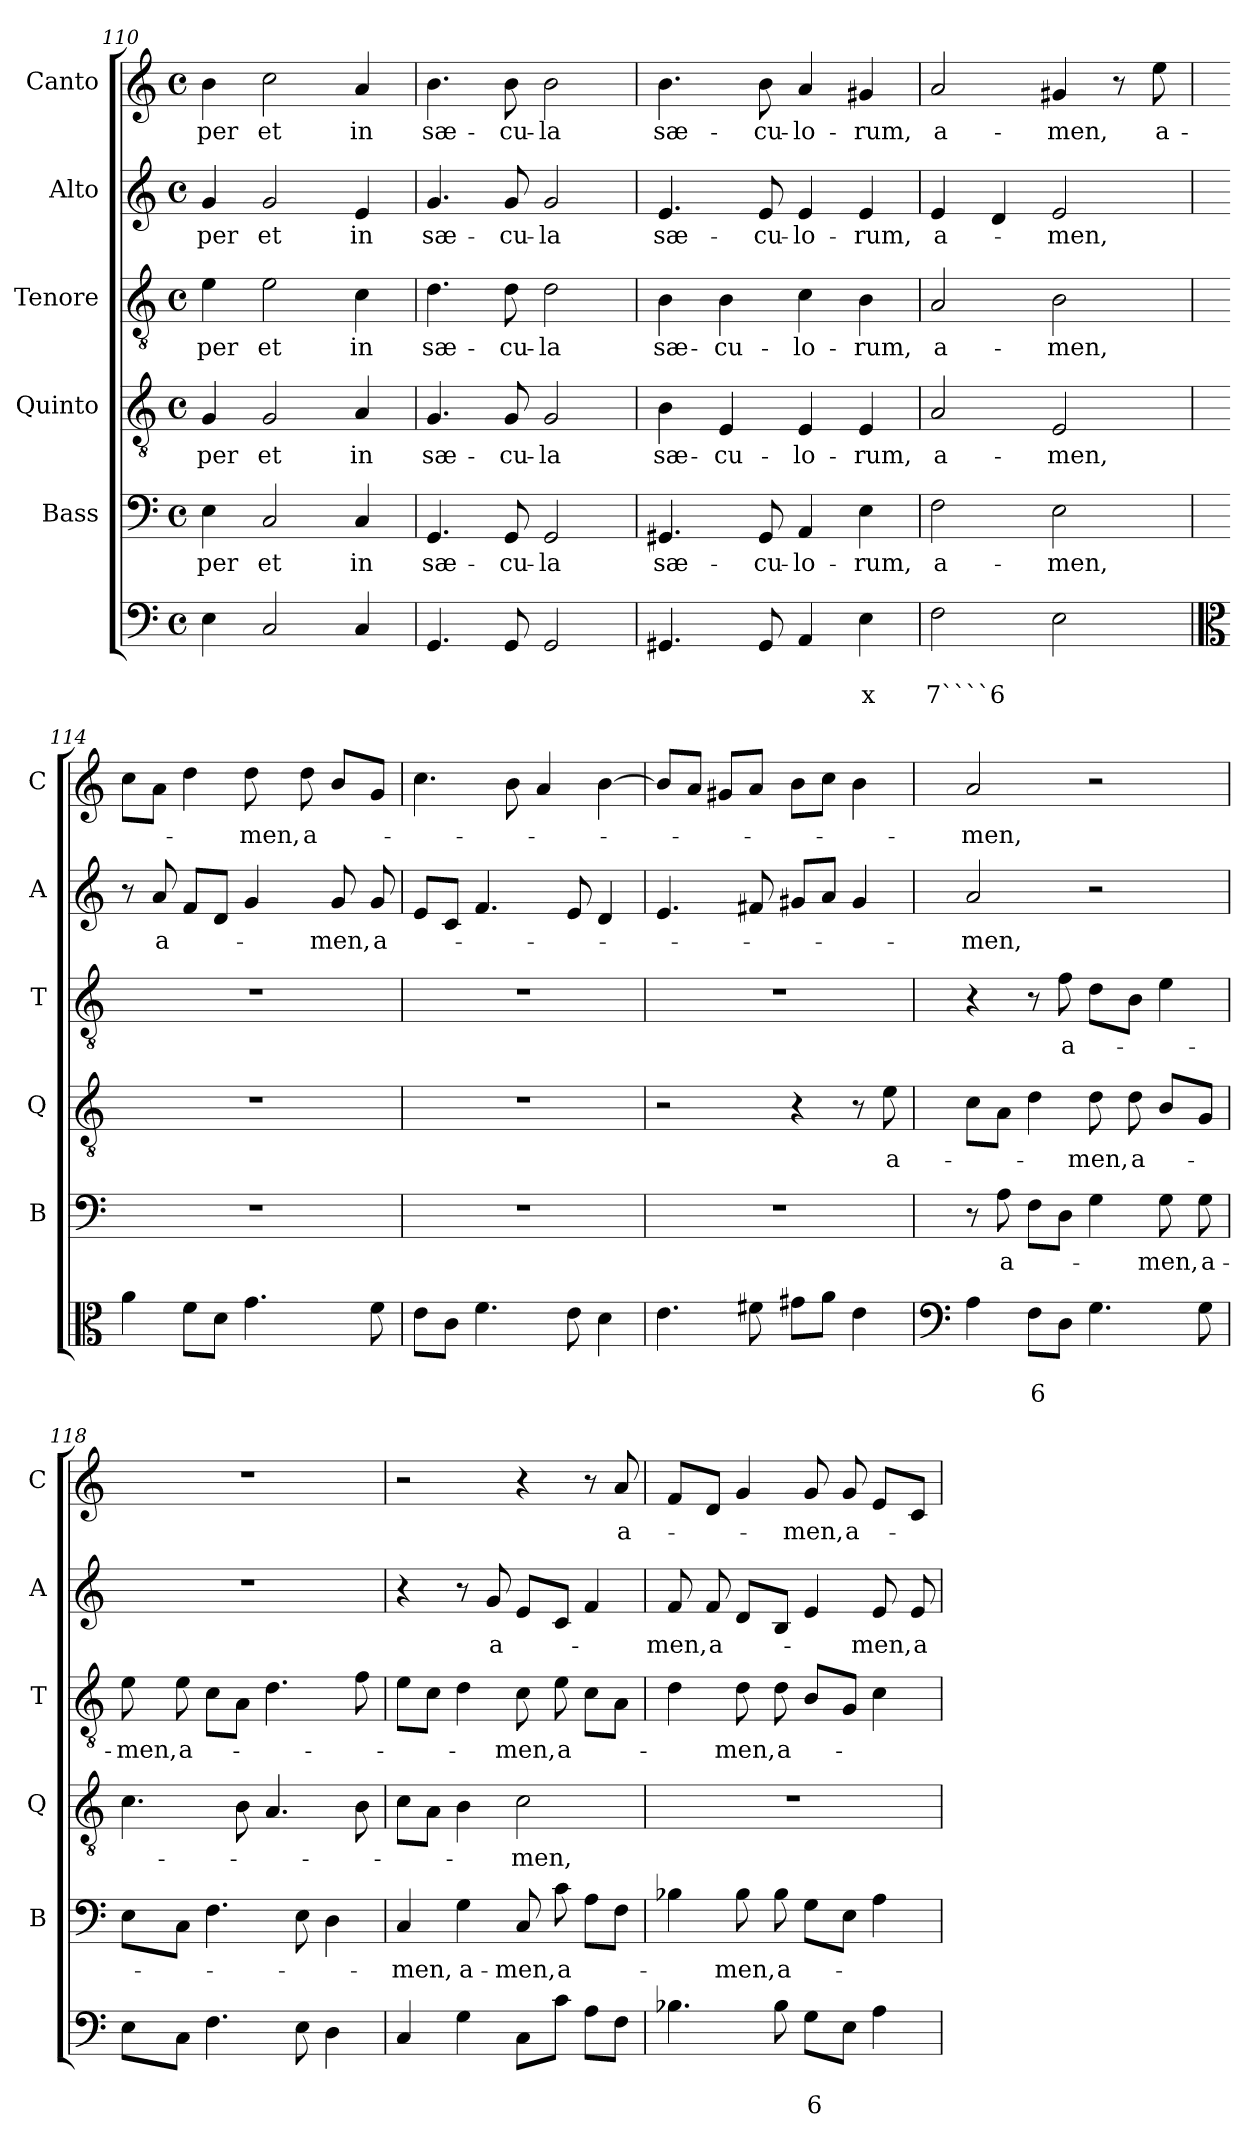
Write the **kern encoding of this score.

**kern	**text	**text	**kern	**text	**kern	**text	**kern	**text	**kern	**text	**kern	**text
*part6	*part6	*part6	*part5	*part5	*part4	*part4	*part3	*part3	*part2	*part2	*part1	*part1
*staff6	*staff6	*staff6	*staff5	*staff5	*staff4	*staff4	*staff3	*staff3	*staff2	*staff2	*staff1	*staff1
*	*	*	*I"Bass	*	*I"Quinto	*	*I"Tenore	*	*I"Alto	*	*I"Canto	*
*	*	*	*I'B	*	*I'Q	*	*I'T	*	*I'A	*	*I'C	*
*clefF4	*	*	*clefF4	*	*clefGv2	*	*clefGv2	*	*clefG2	*	*clefG2	*
*k[]	*	*	*k[]	*	*k[]	*	*k[]	*	*k[]	*	*k[]	*
*C:	*	*	*C:	*	*C:	*	*C:	*	*C:	*	*C:	*
*M4/4	*	*	*M4/4	*	*M4/4	*	*M4/4	*	*M4/4	*	*M4/4	*
*met(c)	*	*	*met(c)	*	*met(c)	*	*met(c)	*	*met(c)	*	*met(c)	*
=110	=110	=110	=110	=110	=110	=110	=110	=110	=110	=110	=110	=110
!	!	!	!	!LO:LY:b	!	!LO:LY:b	!	!LO:LY:b	!	!LO:LY:b	!	!LO:LY:b
4E\	.	.	4E\	-per	4G/	-per	4e\	-per	4g/	-per	4b\	-per
!	!	!	!	!LO:LY:b	!	!LO:LY:b	!	!LO:LY:b	!	!LO:LY:b	!	!LO:LY:b
2C/	.	.	2C/	et	2G/	et	2e\	et	2g/	et	2cc\	et
!	!	!	!	!LO:LY:b	!	!LO:LY:b	!	!LO:LY:b	!	!LO:LY:b	!	!LO:LY:b
4C/	.	.	4C/	in	4A/	in	4c\	in	4e/	in	4a/	in
=111	=111	=111	=111	=111	=111	=111	=111	=111	=111	=111	=111	=111
!	!	!	!	!LO:LY:b	!	!LO:LY:b	!	!LO:LY:b	!	!LO:LY:b	!	!LO:LY:b
4.GG/	.	.	4.GG/	sæ-	4.G/	sæ-	4.d\	sæ-	4.g/	sæ-	4.b\	sæ-
!	!	!	!	!LO:LY:b	!	!LO:LY:b	!	!LO:LY:b	!	!LO:LY:b	!	!LO:LY:b
8GG/	.	.	8GG/	-cu-	8G/	-cu-	8d\	-cu-	8g/	-cu-	8b\	-cu-
!	!	!	!	!LO:LY:b	!	!LO:LY:b	!	!LO:LY:b	!	!LO:LY:b	!	!LO:LY:b
2GG/	.	.	2GG/	-la	2G/	-la	2d\	-la	2g/	-la	2b\	-la
=112	=112	=112	=112	=112	=112	=112	=112	=112	=112	=112	=112	=112
!	!	!	!	!LO:LY:b	!	!LO:LY:b	!	!LO:LY:b	!	!LO:LY:b	!	!LO:LY:b
4.GG#X/	.	.	4.GG#X/	sæ-	4B\	sæ-	4B\	sæ-	4.e/	sæ-	4.b\	sæ-
!	!	!	!	!	!	!LO:LY:b	!	!LO:LY:b	!	!	!	!
.	.	.	.	.	4E/	-cu-	4B\	-cu-	.	.	.	.
!	!	!	!	!LO:LY:b	!	!	!	!	!	!LO:LY:b	!	!LO:LY:b
8GG#/	.	.	8GG#/	-cu-	.	.	.	.	8e/	-cu-	8b\	-cu-
!	!	!	!	!LO:LY:b	!	!LO:LY:b	!	!LO:LY:b	!	!LO:LY:b	!	!LO:LY:b
4AA/	.	.	4AA/	-lo-	4E/	-lo-	4c\	-lo-	4e/	-lo-	4a/	-lo-
!	!	!LO:LY:b	!	!LO:LY:b	!	!LO:LY:b	!	!LO:LY:b	!	!LO:LY:b	!	!LO:LY:b
4E\	.	x	4E\	-rum,	4E/	-rum,	4B\	-rum,	4e/	-rum,	4g#X/	-rum,
=113	=113	=113	=113	=113	=113	=113	=113	=113	=113	=113	=113	=113
!	!	!LO:LY:b	!	!LO:LY:b	!	!LO:LY:b	!	!LO:LY:b	!	!LO:LY:b	!	!LO:LY:b
2F\	.	7````6	2F\	a-	2A/	a-	2A/	a-	4e/	a-	2a/	a-
.	.	.	.	.	.	.	.	.	4d/	.	.	.
!	!	!	!	!LO:LY:b	!	!LO:LY:b	!	!LO:LY:b	!	!LO:LY:b	!	!LO:LY:b
2E\	.	.	2E\	-men,	2E/	-men,	2B\	-men,	2e/	-men,	4g#X/	-men,
.	.	.	.	.	.	.	.	.	.	.	8r	.
!	!	!	!	!	!	!	!	!	!	!	!	!LO:LY:b
.	.	.	.	.	.	.	.	.	.	.	8ee\	a-
!!LO:LB:g=z
=114	=114	=114	=114	=114	=114	=114	=114	=114	=114	=114	=114	=114
*clefC3	*	*	*	*	*	*	*	*	*	*	*	*
4a\	.	.	1r	.	1r	.	1r	.	8r	.	8cc\L	.
!	!	!	!	!	!	!	!	!	!	!LO:LY:b	!	!
.	.	.	.	.	.	.	.	.	8a/	a-	8a\J	.
8f\L	.	.	.	.	.	.	.	.	8f/L	.	4dd\	.
8d\J	.	.	.	.	.	.	.	.	8d/J	.	.	.
!	!	!	!	!	!	!	!	!	!	!	!	!LO:LY:b
4.g\	.	.	.	.	.	.	.	.	4g/	.	8dd\	-men,
!	!	!	!	!	!	!	!	!	!	!	!	!LO:LY:b
.	.	.	.	.	.	.	.	.	.	.	8dd\	a-
!	!	!	!	!	!	!	!	!	!	!LO:LY:b	!	!
.	.	.	.	.	.	.	.	.	8g/	-men,	8b/L	.
!	!	!	!	!	!	!	!	!	!	!LO:LY:b	!	!
8f\	.	.	.	.	.	.	.	.	8g/	a-	8g/J	.
=115	=115	=115	=115	=115	=115	=115	=115	=115	=115	=115	=115	=115
8e\L	.	.	1r	.	1r	.	1r	.	8e/L	.	4.cc\	.
8c\J	.	.	.	.	.	.	.	.	8c/J	.	.	.
4.f\	.	.	.	.	.	.	.	.	4.f/	.	.	.
.	.	.	.	.	.	.	.	.	.	.	8b\	.
.	.	.	.	.	.	.	.	.	.	.	4a/	.
8e\	.	.	.	.	.	.	.	.	8e/	.	.	.
4d\	.	.	.	.	.	.	.	.	4d/	.	[4b\	.
=116	=116	=116	=116	=116	=116	=116	=116	=116	=116	=116	=116	=116
4.e\	.	.	1r	.	2r	.	1r	.	4.e/	.	8b/L]	.
.	.	.	.	.	.	.	.	.	.	.	8a/J	.
.	.	.	.	.	.	.	.	.	.	.	8g#X/L	.
8f#X\	.	.	.	.	.	.	.	.	8f#X/	.	8a/J	.
8g#X\L	.	.	.	.	4r	.	.	.	8g#X/L	.	8b\L	.
8a\J	.	.	.	.	.	.	.	.	8a/J	.	8cc\J	.
4e\	.	.	.	.	8r	.	.	.	4g#/	.	4b\	.
!	!	!	!	!	!	!LO:LY:b	!	!	!	!	!	!
.	.	.	.	.	8e\	a-	.	.	.	.	.	.
=117	=117	=117	=117	=117	=117	=117	=117	=117	=117	=117	=117	=117
*clefF4	*	*	*	*	*	*	*	*	*	*	*	*
!	!	!	!	!	!	!	!	!	!	!LO:LY:b	!	!LO:LY:b
4A\	.	.	8r	.	8c\L	.	4r	.	2a/	-men,	2a/	-men,
!	!	!	!	!LO:LY:b	!	!	!	!	!	!	!	!
.	.	.	8A\	a-	8A\J	.	.	.	.	.	.	.
!	!	!LO:LY:b	!	!	!	!	!	!	!	!	!	!
8F\L	.	6	8F\L	.	4d\	.	8r	.	.	.	.	.
!	!	!	!	!	!	!	!	!LO:LY:b	!	!	!	!
8D\J	.	.	8D\J	.	.	.	8f\	a-	.	.	.	.
!	!	!	!	!	!	!LO:LY:b	!	!	!	!	!	!
4.G\	.	.	4G\	.	8d\	-men,	8d\L	.	2r	.	2r	.
!	!	!	!	!	!	!LO:LY:b	!	!	!	!	!	!
.	.	.	.	.	8d\	a-	8B\J	.	.	.	.	.
!	!	!	!	!LO:LY:b	!	!	!	!	!	!	!	!
.	.	.	8G\	-men,	8B/L	.	4e\	.	.	.	.	.
!	!	!	!	!LO:LY:b	!	!	!	!	!	!	!	!
8G\	.	.	8G\	a-	8G/J	.	.	.	.	.	.	.
=118	=118	=118	=118	=118	=118	=118	=118	=118	=118	=118	=118	=118
!	!	!	!	!	!	!	!	!LO:LY:b	!	!	!	!
8E\L	.	.	8E\L	.	4.c\	.	8e\	-men,	1r	.	1r	.
!	!	!	!	!	!	!	!	!LO:LY:b	!	!	!	!
8C\J	.	.	8C\J	.	.	.	8e\	a-	.	.	.	.
4.F\	.	.	4.F\	.	.	.	8c\L	.	.	.	.	.
.	.	.	.	.	8B\	.	8A\J	.	.	.	.	.
.	.	.	.	.	4.A/	.	4.d\	.	.	.	.	.
8E\	.	.	8E\	.	.	.	.	.	.	.	.	.
4D\	.	.	4D\	.	.	.	.	.	.	.	.	.
.	.	.	.	.	8B\	.	8f\	.	.	.	.	.
!!LO:PB:g=z
=119	=119	=119	=119	=119	=119	=119	=119	=119	=119	=119	=119	=119
!	!	!	!	!LO:LY:b	!	!	!	!	!	!	!	!
4C/	.	.	4C/	-men,	8c\L	.	8e\L	.	4r	.	2r	.
.	.	.	.	.	8A\J	.	8c\J	.	.	.	.	.
!	!	!	!	!LO:LY:b	!	!	!	!	!	!	!	!
4G\	.	.	4G\	a-	4B\	.	4d\	.	8r	.	.	.
!	!	!	!	!	!	!	!	!	!	!LO:LY:b	!	!
.	.	.	.	.	.	.	.	.	8g/	a-	.	.
!	!	!	!	!LO:LY:b	!	!LO:LY:b	!	!LO:LY:b	!	!	!	!
8C\L	.	.	8C/	-men,	2c\	-men,	8c\	-men,	8e/L	.	4r	.
!	!	!	!	!LO:LY:b	!	!	!	!LO:LY:b	!	!	!	!
8c\J	.	.	8c\	a-	.	.	8e\	a-	8c/J	.	.	.
8A\L	.	.	8A\L	.	.	.	8c\L	.	4f/	.	8r	.
!	!	!	!	!	!	!	!	!	!	!	!	!LO:LY:b
8F\J	.	.	8F\J	.	.	.	8A\J	.	.	.	8a/	a-
=120	=120	=120	=120	=120	=120	=120	=120	=120	=120	=120	=120	=120
!	!	!	!	!	!	!	!	!	!	!LO:LY:b	!	!
4.B-X\	.	.	4B-X\	.	1r	.	4d\	.	8f/	-men,	8f/L	.
!	!	!	!	!	!	!	!	!	!	!LO:LY:b	!	!
.	.	.	.	.	.	.	.	.	8f/	a-	8d/J	.
!	!	!	!	!LO:LY:b	!	!	!	!LO:LY:b	!	!	!	!
.	.	.	8B-\	-men,	.	.	8d\	-men,	8d/L	.	4g/	.
!	!	!	!	!LO:LY:b	!	!	!	!LO:LY:b	!	!	!	!
8B-\	.	.	8B-\	a-	.	.	8d\	a-	8B/J	.	.	.
!	!	!LO:LY:b	!	!	!	!	!	!	!	!	!	!LO:LY:b
8G\L	.	6	8G\L	.	.	.	8B/L	.	4e/	.	8g/	-men,
!	!	!	!	!	!	!	!	!	!	!	!	!LO:LY:b
8E\J	.	.	8E\J	.	.	.	8G/J	.	.	.	8g/	a-
!	!	!	!	!	!	!	!	!	!	!LO:LY:b	!	!
4A\	.	.	4A\	.	.	.	4c\	.	8e/	-men,	8e/L	.
!	!	!	!	!	!	!	!	!	!	!LO:LY:b	!	!
.	.	.	.	.	.	.	.	.	8e/	a-	8c/J	.
=	=	=	=	=	=	=	=	=	=	=	=	=
*-	*-	*-	*-	*-	*-	*-	*-	*-	*-	*-	*-	*-
